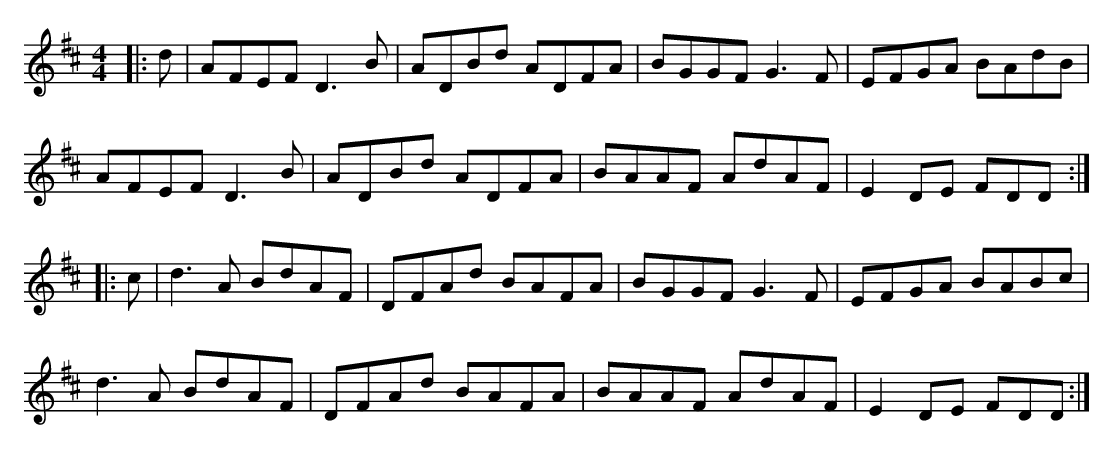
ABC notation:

X:1
M:4/4
K:D
|:d|AFEF D3 B|ADBd ADFA|BGGF G3 F|EFGA BAdB|
AFEF D3 B|ADBd ADFA|BAAF AdAF|E2 DE FDD:|
|:c|d3 A BdAF|DFAd BAFA|BGGF G3 F|EFGA BABc|
d3 A BdAF|DFAd BAFA|BAAF AdAF|E2 DE FDD:|
